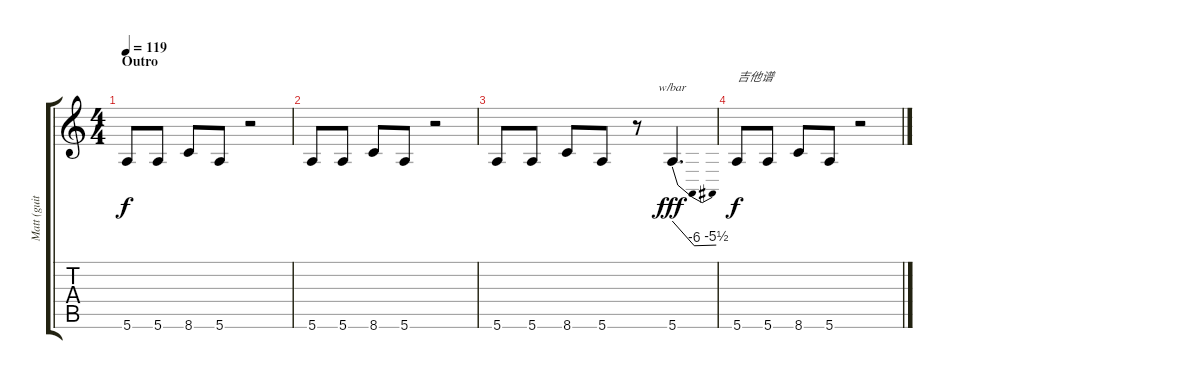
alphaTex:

\track ("Matt (guitar)" "Matt (guit") {instrument overdrivenguitar}
\staff {score tabs}
\tuning (E4 B3 G3 D3 A2 E2) {hide}
\ts (4 4)
\section ("" "Outro")
\tempo 119
\clef g2
\ks c
5.6.8{dy f} 5.6.8 8.6.8 5.6.8 r.2 |
5.6.8 5.6.8 8.6.8 5.6.8 r.2 |
5.6.8 5.6.8 8.6.8 5.6.8 r.8 5.6.4{d tbe (dip default 0 0 30 -24 60 -22) dy fff} |
5.6.8{txt "吉他谱" dy f} 5.6.8 8.6.8 5.6.8 r.2
